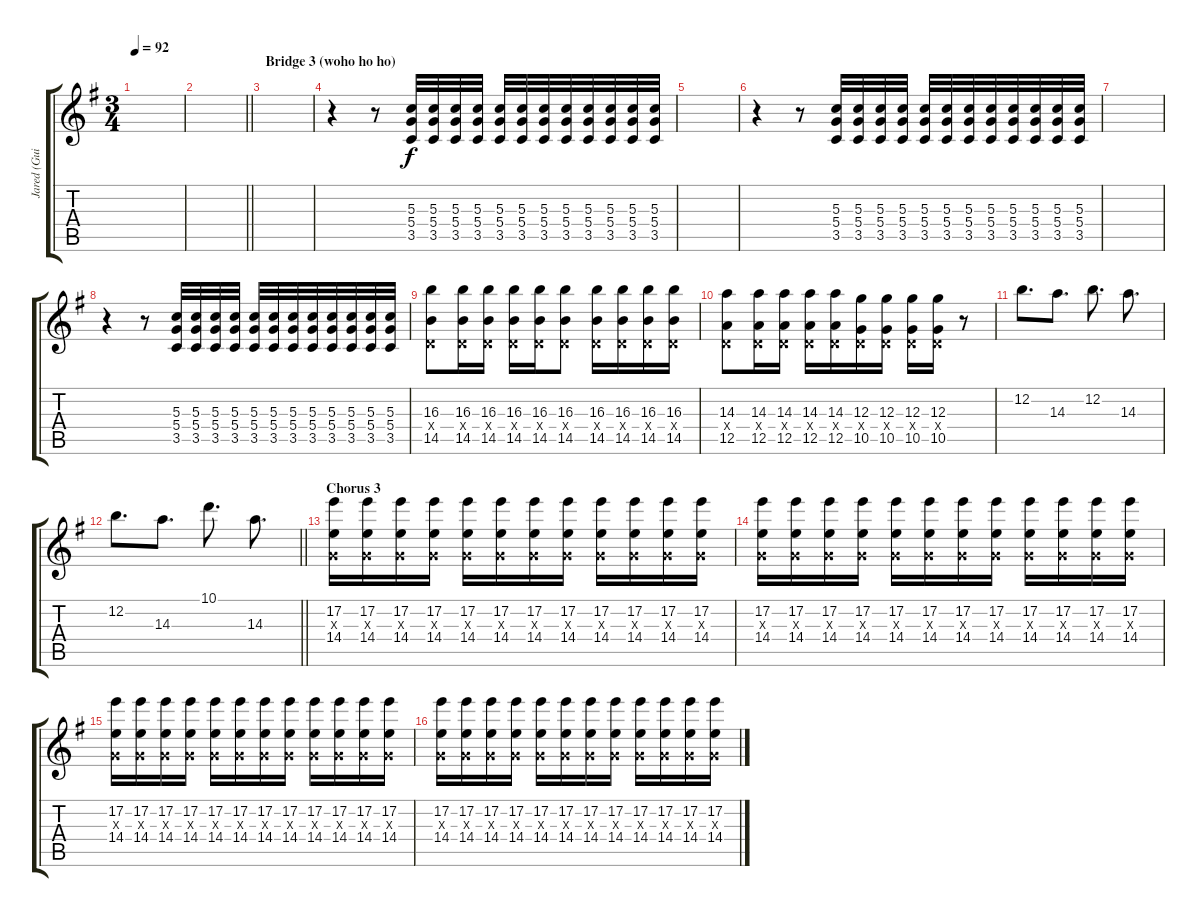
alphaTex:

\track ("Jared (Guitar 2)" "Jared (Gui") {instrument overdrivenguitar}
\staff {score tabs}
\tuning (E4 B3 G3 D3 A2 E2) {hide}
\ts (3 4)
\tempo 92
\clef g2
\ks g
|
\barLineRight lightlight
|
\section ("" "Bridge 3 (woho ho ho)")
|
r.4 r.8 (5.3 5.4 3.5).32 (5.3 5.4 3.5).32 (5.3 5.4 3.5).32 (5.3 5.4 3.5).32 (5.3 5.4 3.5).32 (5.3 5.4 3.5).32 (5.3 5.4 3.5).32 (5.3 5.4 3.5).32 (5.3 5.4 3.5).32 (5.3 5.4 3.5).32 (5.3 5.4 3.5).32 (5.3 5.4 3.5).32 |
|
r.4 r.8 (5.3 5.4 3.5).32 (5.3 5.4 3.5).32 (5.3 5.4 3.5).32 (5.3 5.4 3.5).32 (5.3 5.4 3.5).32 (5.3 5.4 3.5).32 (5.3 5.4 3.5).32 (5.3 5.4 3.5).32 (5.3 5.4 3.5).32 (5.3 5.4 3.5).32 (5.3 5.4 3.5).32 (5.3 5.4 3.5).32 |
|
r.4 r.8 (5.3 5.4 3.5).32 (5.3 5.4 3.5).32 (5.3 5.4 3.5).32 (5.3 5.4 3.5).32 (5.3 5.4 3.5).32 (5.3 5.4 3.5).32 (5.3 5.4 3.5).32 (5.3 5.4 3.5).32 (5.3 5.4 3.5).32 (5.3 5.4 3.5).32 (5.3 5.4 3.5).32 (5.3 5.4 3.5).32 |
(16.3 0.4{x} 14.5).8{volume 16 instrument overdrivenguitar} (16.3 0.4{x} 14.5).16 (16.3 0.4{x} 14.5).16 (16.3 0.4{x} 14.5).16 (16.3 0.4{x} 14.5).16 (16.3 0.4{x} 14.5).8 (16.3 0.4{x} 14.5).16 (16.3 0.4{x} 14.5).16 (16.3 0.4{x} 14.5).16 (16.3 0.4{x} 14.5).16 |
(14.3 0.4{x} 12.5).8 (14.3 0.4{x} 12.5).16 (14.3 0.4{x} 12.5).16 (14.3 0.4{x} 12.5).16 (14.3 0.4{x} 12.5).16 (12.3 0.4{x} 10.5).16 (12.3 0.4{x} 10.5).16 (12.3 0.4{x} 10.5).16 (12.3 0.4{x} 10.5).16 r.8 |
12.2.8{d volume 11 instrument electricguitarclean} 14.3.8{d} 12.2.8{d} 14.3.8{d} |
\barLineRight lightlight
12.2.8{d} 14.3.8{d} 10.1.8{d} 14.3.8{d} |
\section ("" "Chorus 3")
(17.2 0.3{x} 14.4).16{volume 14 instrument overdrivenguitar} (17.2 0.3{x} 14.4).16 (17.2 0.3{x} 14.4).16 (17.2 0.3{x} 14.4).16 (17.2 0.3{x} 14.4).16 (17.2 0.3{x} 14.4).16 (17.2 0.3{x} 14.4).16 (17.2 0.3{x} 14.4).16 (17.2 0.3{x} 14.4).16 (17.2 0.3{x} 14.4).16 (17.2 0.3{x} 14.4).16 (17.2 0.3{x} 14.4).16 |
(17.2 0.3{x} 14.4).16 (17.2 0.3{x} 14.4).16 (17.2 0.3{x} 14.4).16 (17.2 0.3{x} 14.4).16 (17.2 0.3{x} 14.4).16 (17.2 0.3{x} 14.4).16 (17.2 0.3{x} 14.4).16 (17.2 0.3{x} 14.4).16 (17.2 0.3{x} 14.4).16 (17.2 0.3{x} 14.4).16 (17.2 0.3{x} 14.4).16 (17.2 0.3{x} 14.4).16 |
(17.2 0.3{x} 14.4).16 (17.2 0.3{x} 14.4).16 (17.2 0.3{x} 14.4).16 (17.2 0.3{x} 14.4).16 (17.2 0.3{x} 14.4).16 (17.2 0.3{x} 14.4).16 (17.2 0.3{x} 14.4).16 (17.2 0.3{x} 14.4).16 (17.2 0.3{x} 14.4).16 (17.2 0.3{x} 14.4).16 (17.2 0.3{x} 14.4).16 (17.2 0.3{x} 14.4).16 |
(17.2 0.3{x} 14.4).16 (17.2 0.3{x} 14.4).16 (17.2 0.3{x} 14.4).16 (17.2 0.3{x} 14.4).16 (17.2 0.3{x} 14.4).16 (17.2 0.3{x} 14.4).16 (17.2 0.3{x} 14.4).16 (17.2 0.3{x} 14.4).16 (17.2 0.3{x} 14.4).16 (17.2 0.3{x} 14.4).16 (17.2 0.3{x} 14.4).16 (17.2 0.3{x} 14.4).16
